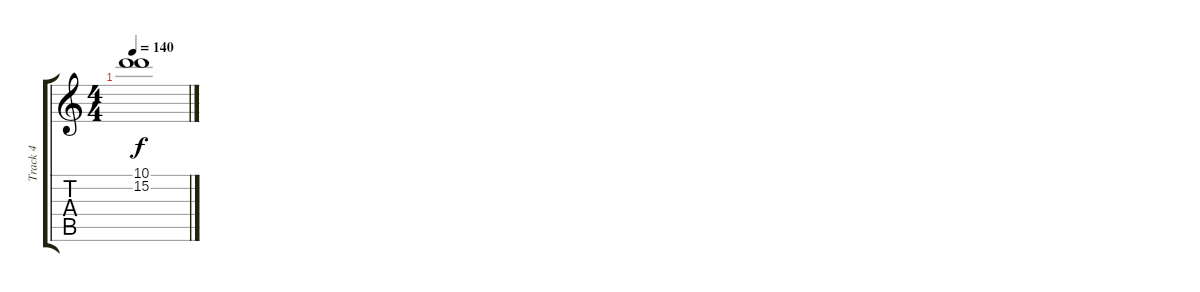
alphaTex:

\track ("Track 4" "Track 4") {instrument overdrivenguitar}
\staff {score tabs}
\tuning (E4 B3 G3 D3 A2 E2) {hide}
\ts (4 4)
\tempo 140
\clef g2
\ks c
(10.1{t} 15.2{t}).1{dy f}
